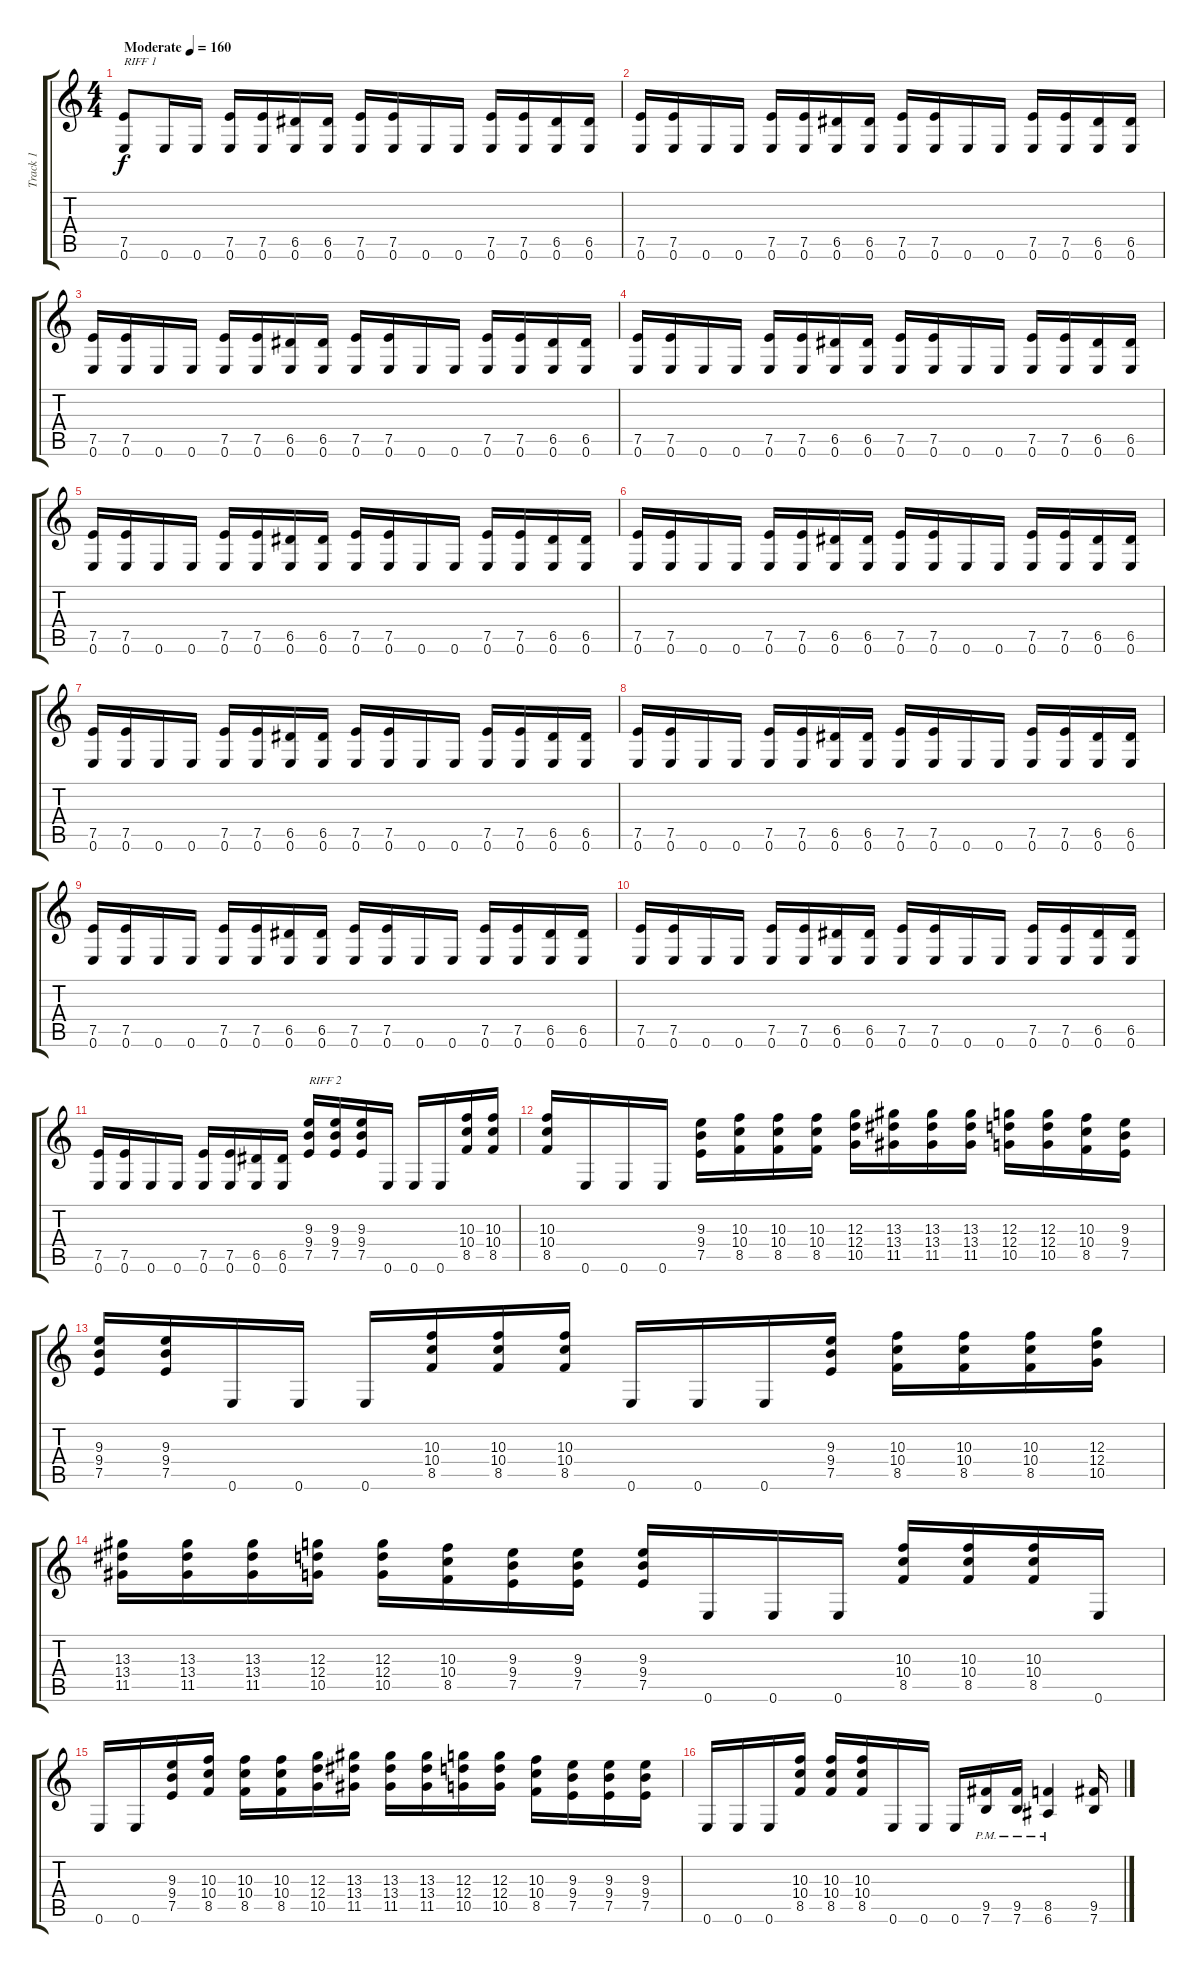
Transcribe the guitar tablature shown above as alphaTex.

\track ("Track 1" "Track 1") {instrument distortionguitar}
\staff {score tabs}
\tuning (E4 B3 G3 D3 A2 E2) {hide}
\ts (4 4)
\tempo (160 "Moderate")
\clef g2
\ks c
(7.5 0.6).8{txt "RIFF 1" dy f instrument distortionguitar} 0.6.16 0.6.16 (7.5 0.6).16 (7.5 0.6).16 (6.5 0.6).16 (6.5 0.6).16 (7.5 0.6).16 (7.5 0.6).16 0.6.16 0.6.16 (7.5 0.6).16 (7.5 0.6).16 (6.5 0.6).16 (6.5 0.6).16 |
(7.5 0.6).16 (7.5 0.6).16 0.6.16 0.6.16 (7.5 0.6).16 (7.5 0.6).16 (6.5 0.6).16 (6.5 0.6).16 (7.5 0.6).16 (7.5 0.6).16 0.6.16 0.6.16 (7.5 0.6).16 (7.5 0.6).16 (6.5 0.6).16 (6.5 0.6).16 |
(7.5 0.6).16 (7.5 0.6).16 0.6.16 0.6.16 (7.5 0.6).16 (7.5 0.6).16 (6.5 0.6).16 (6.5 0.6).16 (7.5 0.6).16 (7.5 0.6).16 0.6.16 0.6.16 (7.5 0.6).16 (7.5 0.6).16 (6.5 0.6).16 (6.5 0.6).16 |
(7.5 0.6).16 (7.5 0.6).16 0.6.16 0.6.16 (7.5 0.6).16 (7.5 0.6).16 (6.5 0.6).16 (6.5 0.6).16 (7.5 0.6).16 (7.5 0.6).16 0.6.16 0.6.16 (7.5 0.6).16 (7.5 0.6).16 (6.5 0.6).16 (6.5 0.6).16 |
(7.5 0.6).16 (7.5 0.6).16 0.6.16 0.6.16 (7.5 0.6).16 (7.5 0.6).16 (6.5 0.6).16 (6.5 0.6).16 (7.5 0.6).16 (7.5 0.6).16 0.6.16 0.6.16 (7.5 0.6).16 (7.5 0.6).16 (6.5 0.6).16 (6.5 0.6).16 |
(7.5 0.6).16 (7.5 0.6).16 0.6.16 0.6.16 (7.5 0.6).16 (7.5 0.6).16 (6.5 0.6).16 (6.5 0.6).16 (7.5 0.6).16 (7.5 0.6).16 0.6.16 0.6.16 (7.5 0.6).16 (7.5 0.6).16 (6.5 0.6).16 (6.5 0.6).16 |
(7.5 0.6).16 (7.5 0.6).16 0.6.16 0.6.16 (7.5 0.6).16 (7.5 0.6).16 (6.5 0.6).16 (6.5 0.6).16 (7.5 0.6).16 (7.5 0.6).16 0.6.16 0.6.16 (7.5 0.6).16 (7.5 0.6).16 (6.5 0.6).16 (6.5 0.6).16 |
(7.5 0.6).16 (7.5 0.6).16 0.6.16 0.6.16 (7.5 0.6).16 (7.5 0.6).16 (6.5 0.6).16 (6.5 0.6).16 (7.5 0.6).16 (7.5 0.6).16 0.6.16 0.6.16 (7.5 0.6).16 (7.5 0.6).16 (6.5 0.6).16 (6.5 0.6).16 |
(7.5 0.6).16 (7.5 0.6).16 0.6.16 0.6.16 (7.5 0.6).16 (7.5 0.6).16 (6.5 0.6).16 (6.5 0.6).16 (7.5 0.6).16 (7.5 0.6).16 0.6.16 0.6.16 (7.5 0.6).16 (7.5 0.6).16 (6.5 0.6).16 (6.5 0.6).16 |
(7.5 0.6).16 (7.5 0.6).16 0.6.16 0.6.16 (7.5 0.6).16 (7.5 0.6).16 (6.5 0.6).16 (6.5 0.6).16 (7.5 0.6).16 (7.5 0.6).16 0.6.16 0.6.16 (7.5 0.6).16 (7.5 0.6).16 (6.5 0.6).16 (6.5 0.6).16 |
(7.5 0.6).16 (7.5 0.6).16 0.6.16 0.6.16 (7.5 0.6).16 (7.5 0.6).16 (6.5 0.6).16 (6.5 0.6).16 (9.3 9.4 7.5).16{txt "RIFF 2"} (9.3 9.4 7.5).16 (9.3 9.4 7.5).16 0.6.16 0.6.16 0.6.16 (10.3 10.4 8.5).16 (10.3 10.4 8.5).16 |
(10.3 10.4 8.5).16 0.6.16 0.6.16 0.6.16 (9.3 9.4 7.5).16 (10.3 10.4 8.5).16 (10.3 10.4 8.5).16 (10.3 10.4 8.5).16 (12.3 12.4 10.5).16 (13.3 13.4 11.5).16 (13.3 13.4 11.5).16 (13.3 13.4 11.5).16 (12.3 12.4 10.5).16 (12.3 12.4 10.5).16 (10.3 10.4 8.5).16 (9.3 9.4 7.5).16 |
(9.3 9.4 7.5).16 (9.3 9.4 7.5).16 0.6.16 0.6.16 0.6.16 (10.3 10.4 8.5).16 (10.3 10.4 8.5).16 (10.3 10.4 8.5).16 0.6.16 0.6.16 0.6.16 (9.3 9.4 7.5).16 (10.3 10.4 8.5).16 (10.3 10.4 8.5).16 (10.3 10.4 8.5).16 (12.3 12.4 10.5).16 |
(13.3 13.4 11.5).16 (13.3 13.4 11.5).16 (13.3 13.4 11.5).16 (12.3 12.4 10.5).16 (12.3 12.4 10.5).16 (10.3 10.4 8.5).16 (9.3 9.4 7.5).16 (9.3 9.4 7.5).16 (9.3 9.4 7.5).16 0.6.16 0.6.16 0.6.16 (10.3 10.4 8.5).16 (10.3 10.4 8.5).16 (10.3 10.4 8.5).16 0.6.16 |
0.6.16 0.6.16 (9.3 9.4 7.5).16 (10.3 10.4 8.5).16 (10.3 10.4 8.5).16 (10.3 10.4 8.5).16 (12.3 12.4 10.5).16 (13.3 13.4 11.5).16 (13.3 13.4 11.5).16 (13.3 13.4 11.5).16 (12.3 12.4 10.5).16 (12.3 12.4 10.5).16 (10.3 10.4 8.5).16 (9.3 9.4 7.5).16 (9.3 9.4 7.5).16 (9.3 9.4 7.5).16 |
0.6.16 0.6.16 0.6.16 (10.3 10.4 8.5).16 (10.3 10.4 8.5).16 (10.3 10.4 8.5).16 0.6.16 0.6.16 0.6.16 (9.5{pm} 7.6{pm}).16 (9.5{pm} 7.6{pm}).16 (8.5{pm} 6.6{pm}).4 (9.5 7.6).16
